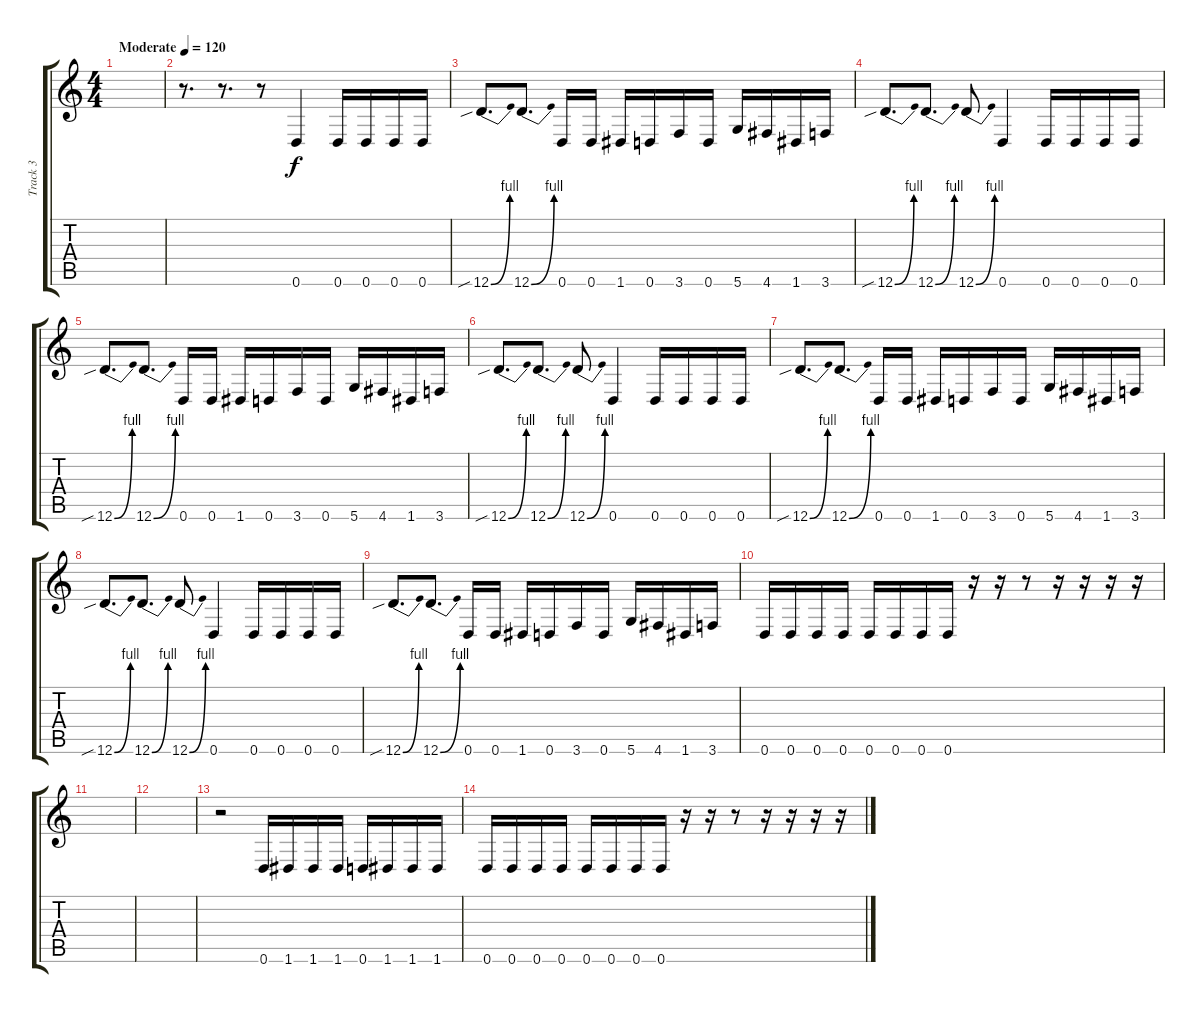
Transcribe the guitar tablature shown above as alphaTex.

\track ("Track 3" "Track 3") {instrument distortionguitar}
\staff {score tabs}
\tuning (E4 B3 G3 D3 A2 D2) {hide}
\ts (4 4)
\tempo (120 "Moderate")
\clef g2
\ks c
|
r.8{d} r.8{d} r.8 0.6.4 0.6.16 0.6.16 0.6.16 0.6.16 |
12.6{be (bend 0 0 60 4) sib}.8{d} 12.6{be (bend 0 0 60 4)}.8{d} 0.6.16 0.6.16 1.6.16 0.6.16 3.6.16 0.6.16 5.6.16 4.6.16 1.6.16 3.6.16 |
12.6{be (bend 0 0 60 4) sib}.8{d} 12.6{be (bend 0 0 60 4)}.8{d} 12.6{be (bend 0 0 60 4)}.8 0.6.4 0.6.16 0.6.16 0.6.16 0.6.16 |
12.6{be (bend 0 0 60 4) sib}.8{d} 12.6{be (bend 0 0 60 4)}.8{d} 0.6.16 0.6.16 1.6.16 0.6.16 3.6.16 0.6.16 5.6.16 4.6.16 1.6.16 3.6.16 |
12.6{be (bend 0 0 60 4) sib}.8{d} 12.6{be (bend 0 0 60 4)}.8{d} 12.6{be (bend 0 0 60 4)}.8 0.6.4 0.6.16 0.6.16 0.6.16 0.6.16 |
12.6{be (bend 0 0 60 4) sib}.8{d} 12.6{be (bend 0 0 60 4)}.8{d} 0.6.16 0.6.16 1.6.16 0.6.16 3.6.16 0.6.16 5.6.16 4.6.16 1.6.16 3.6.16 |
12.6{be (bend 0 0 60 4) sib}.8{d} 12.6{be (bend 0 0 60 4)}.8{d} 12.6{be (bend 0 0 60 4)}.8 0.6.4 0.6.16 0.6.16 0.6.16 0.6.16 |
12.6{be (bend 0 0 60 4) sib}.8{d} 12.6{be (bend 0 0 60 4)}.8{d} 0.6.16 0.6.16 1.6.16 0.6.16 3.6.16 0.6.16 5.6.16 4.6.16 1.6.16 3.6.16 |
0.6.16 0.6.16 0.6.16 0.6.16 0.6.16 0.6.16 0.6.16 0.6.16 r.16 r.16 r.8 r.16 r.16 r.16 r.16 |
|
|
r.2 0.6.16 1.6.16 1.6.16 1.6.16 0.6.16 1.6.16 1.6.16 1.6.16 |
0.6.16 0.6.16 0.6.16 0.6.16 0.6.16 0.6.16 0.6.16 0.6.16 r.16 r.16 r.8 r.16 r.16 r.16 r.16
